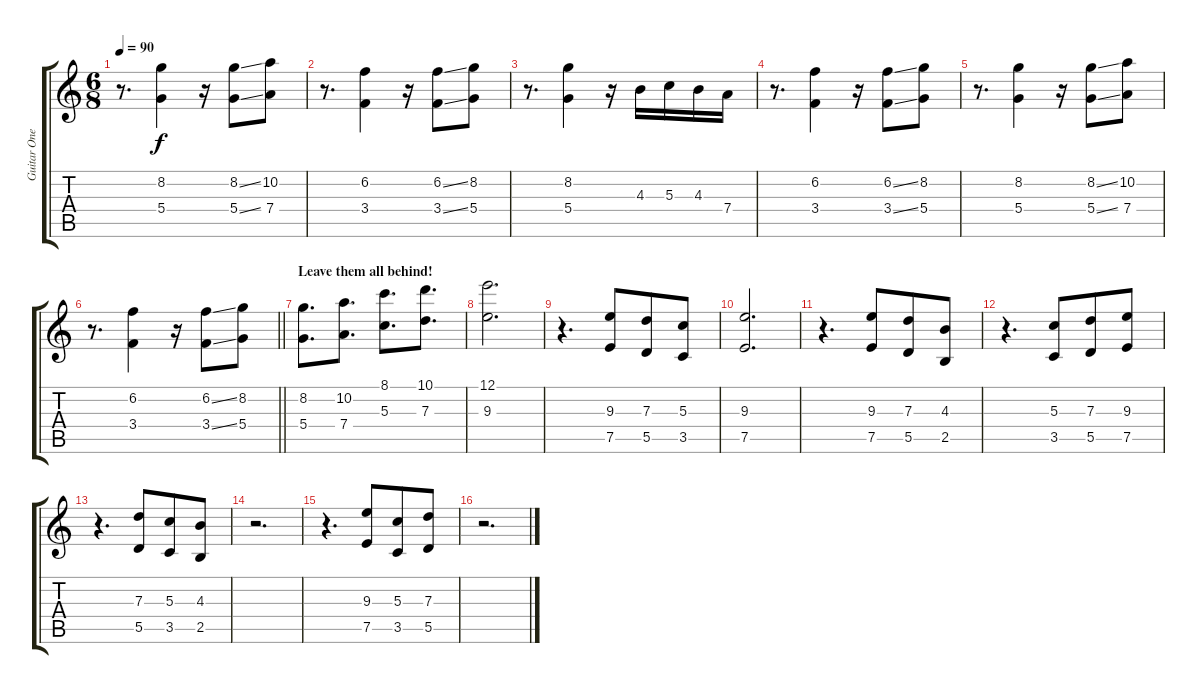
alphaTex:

\track ("Guitar One" "Guitar One") {instrument overdrivenguitar}
\staff {score tabs}
\tuning (E4 B3 G3 D3 A2 E2) {hide}
\ts (6 8)
\tempo 90
\clef g2
\ks c
r.8{d dy f} (8.2 5.4).4 r.16 (8.2{ss} 5.4{ss}).8 (10.2 7.4).8 |
r.8{d} (6.2 3.4).4 r.16 (6.2{ss} 3.4{ss}).8 (8.2 5.4).8 |
r.8{d} (8.2 5.4).4 r.16 4.3.16 5.3.16 4.3.16 7.4.16 |
r.8{d volume 10} (6.2 3.4).4 r.16 (6.2{ss} 3.4{ss}).8 (8.2 5.4).8 |
r.8{d} (8.2 5.4).4 r.16 (8.2{ss} 5.4{ss}).8 (10.2 7.4).8 |
\barLineRight lightlight
r.8{d} (6.2 3.4).4 r.16 (6.2{ss} 3.4{ss}).8 (8.2 5.4).8 |
\section ("" "Leave them all behind!")
(8.2 5.4).8{d} (10.2 7.4).8{d} (8.1 5.3).8{d} (10.1 7.3).8{d} |
(12.1 9.3).2{d} |
r.4{d} (9.3 7.5).8 (7.3 5.5).8 (5.3 3.5).8 |
(9.3 7.5).2{d} |
r.4{d} (9.3 7.5).8 (7.3 5.5).8 (4.3 2.5).8 |
r.4{d} (5.3 3.5).8 (7.3 5.5).8 (9.3 7.5).8 |
r.4{d} (7.3 5.5).8 (5.3 3.5).8 (4.3 2.5).8 |
r.2{d} |
r.4{d} (9.3 7.5).8 (5.3 3.5).8 (7.3 5.5).8 |
r.2{d}
